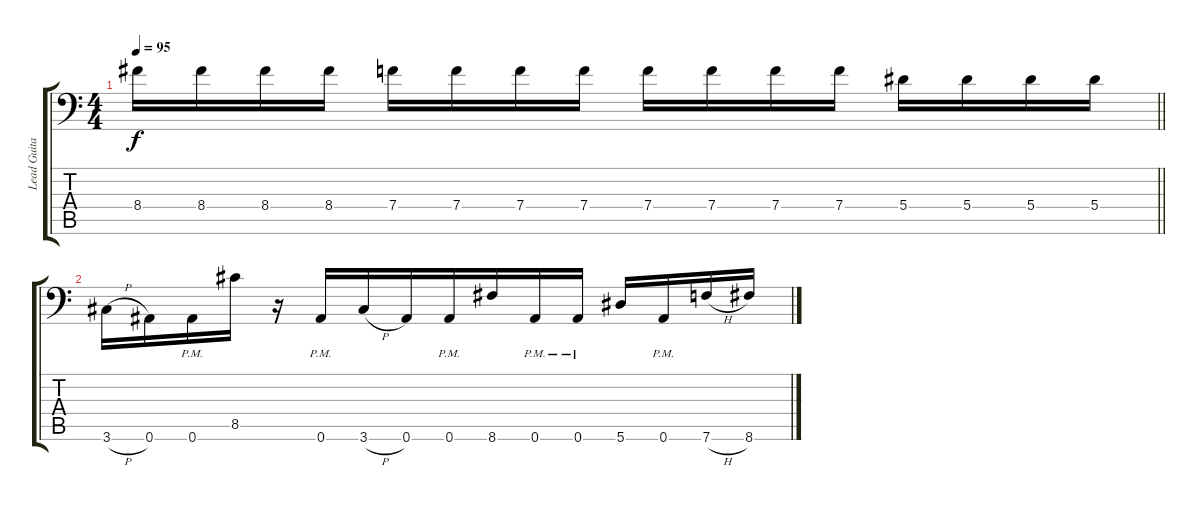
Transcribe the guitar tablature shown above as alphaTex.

\track ("Lead Guitar 1" "Lead Guita") {instrument distortionguitar}
\staff {score tabs}
\tuning (C4 G3 Eb3 Bb2 F2 Bb1) {hide}
\ts (4 4)
\tempo 95
\clef f4
\barLineRight lightlight
\ks c
8.4.16{dy f} 8.4.16 8.4.16 8.4.16 7.4.16 7.4.16 7.4.16{beam merge} 7.4.16 7.4.16 7.4.16 7.4.16 7.4.16 5.4.16 5.4.16 5.4.16 5.4.16 |
3.6{h}.16 0.6.16{beam merge} 0.6{pm}.16 8.5.16 r.16 0.6{pm}.16 3.6{h}.16 0.6.16{beam merge} 0.6{pm}.16{beam merge} 8.6.16 0.6{pm}.16 0.6{pm}.16 5.6.16 0.6{pm}.16 7.6{h}.16{beam merge} 8.6.16
